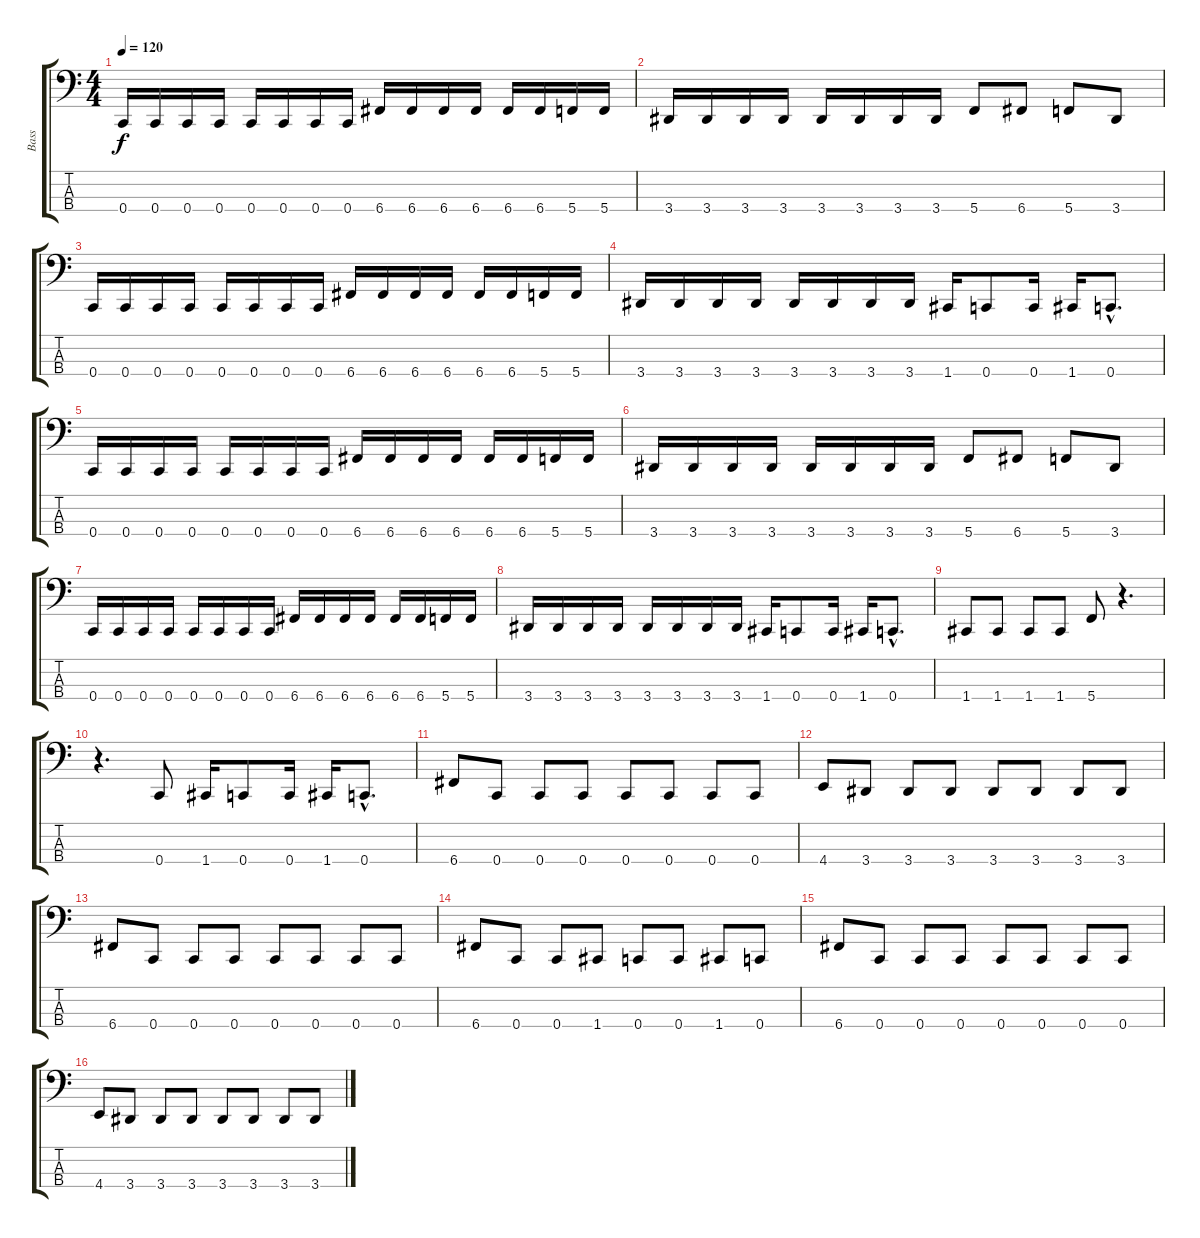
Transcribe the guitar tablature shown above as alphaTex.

\track ("Bass" "Bass") {instrument electricbassfinger}
\staff {score tabs}
\tuning (Eb2 Bb1 F1 C1) {hide}
\ts (4 4)
\tempo 120
\clef f4
\ks c
0.4.16{dy f} 0.4.16 0.4.16 0.4.16 0.4.16 0.4.16 0.4.16 0.4.16 6.4.16 6.4.16 6.4.16 6.4.16 6.4.16 6.4.16 5.4.16 5.4.16 |
3.4.16 3.4.16 3.4.16 3.4.16 3.4.16 3.4.16 3.4.16 3.4.16 5.4.8 6.4.8 5.4.8 3.4.8 |
0.4.16 0.4.16 0.4.16 0.4.16 0.4.16 0.4.16 0.4.16 0.4.16 6.4.16 6.4.16 6.4.16 6.4.16 6.4.16 6.4.16 5.4.16 5.4.16 |
3.4.16 3.4.16 3.4.16 3.4.16 3.4.16 3.4.16 3.4.16 3.4.16 1.4.16 0.4.8 0.4.16 1.4.16 0.4{hac}.8{d} |
0.4.16 0.4.16 0.4.16 0.4.16 0.4.16 0.4.16 0.4.16 0.4.16 6.4.16 6.4.16 6.4.16 6.4.16 6.4.16 6.4.16 5.4.16 5.4.16 |
3.4.16 3.4.16 3.4.16 3.4.16 3.4.16 3.4.16 3.4.16 3.4.16 5.4.8 6.4.8 5.4.8 3.4.8 |
0.4.16 0.4.16 0.4.16 0.4.16 0.4.16 0.4.16 0.4.16 0.4.16 6.4.16 6.4.16 6.4.16 6.4.16 6.4.16 6.4.16 5.4.16 5.4.16 |
3.4.16 3.4.16 3.4.16 3.4.16 3.4.16 3.4.16 3.4.16 3.4.16 1.4.16 0.4.8 0.4.16 1.4.16 0.4{hac}.8{d} |
1.4.8 1.4.8 1.4.8 1.4.8 5.4.8 r.4{d} |
r.4{d} 0.4.8 1.4.16 0.4.8 0.4.16 1.4.16 0.4{hac}.8{d} |
6.4.8 0.4.8 0.4.8 0.4.8 0.4.8 0.4.8 0.4.8 0.4.8 |
4.4.8 3.4.8 3.4.8 3.4.8 3.4.8 3.4.8 3.4.8 3.4.8 |
6.4.8 0.4.8 0.4.8 0.4.8 0.4.8 0.4.8 0.4.8 0.4.8 |
6.4.8 0.4.8 0.4.8 1.4.8 0.4.8 0.4.8 1.4.8 0.4.8 |
6.4.8 0.4.8 0.4.8 0.4.8 0.4.8 0.4.8 0.4.8 0.4.8 |
4.4.8 3.4.8 3.4.8 3.4.8 3.4.8 3.4.8 3.4.8 3.4.8
